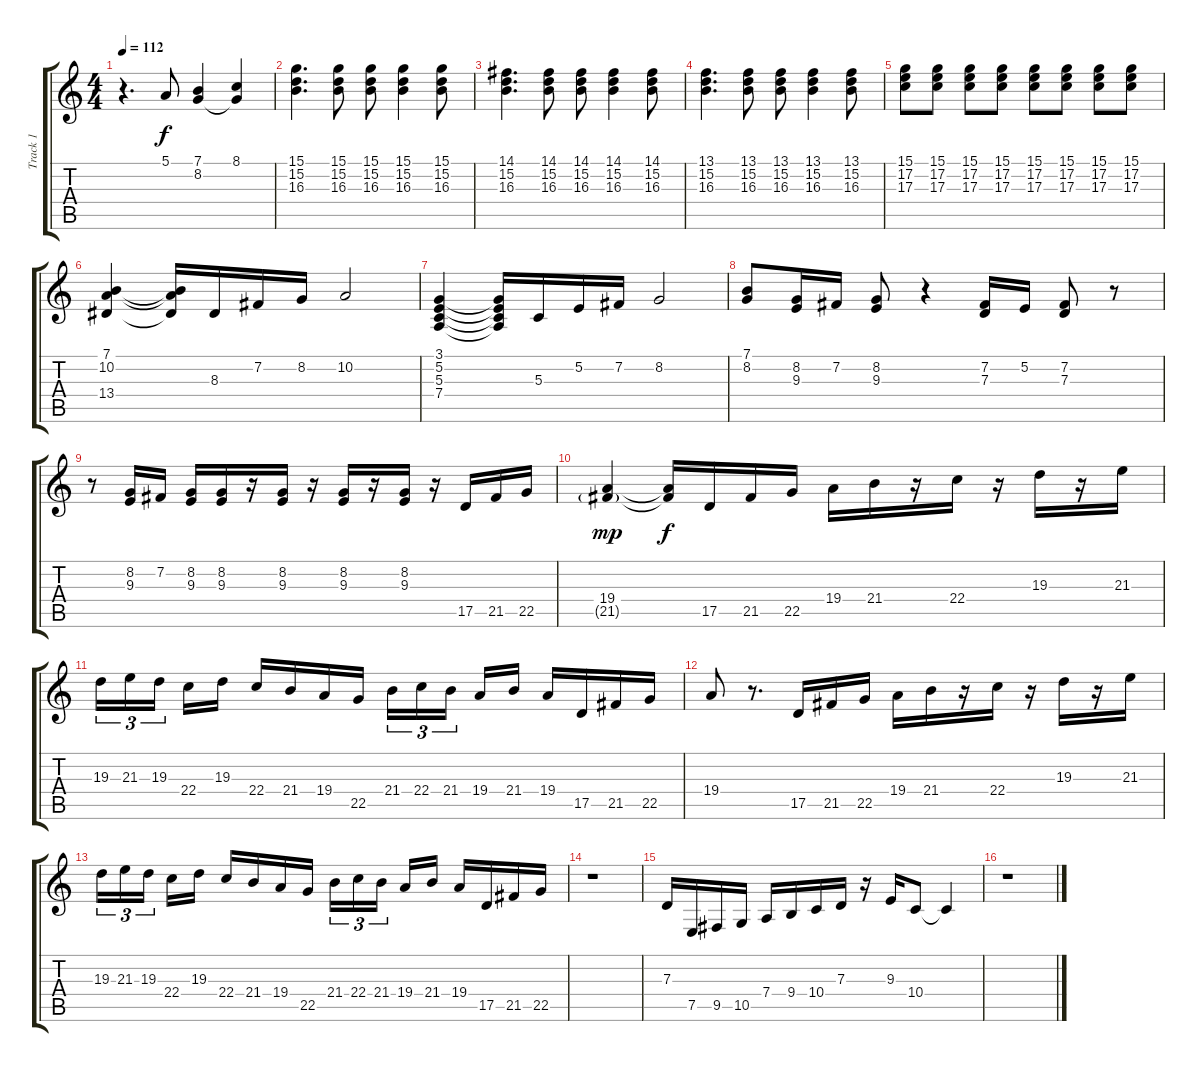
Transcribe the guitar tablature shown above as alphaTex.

\track ("Track 1" "Track 1") {instrument electricpiano1}
\staff {score tabs}
\tuning (E4 B3 G3 D3 A2 E2) {hide}
\ts (4 4)
\tempo 112
\clef g2
\ks c
r.4{d dy f} 5.1.8 (7.1 8.2).4 (8.1 8.2{t}).4 |
(15.1 15.2 16.3).4{d} (15.1 15.2 16.3).8 (15.1 15.2 16.3).8 (15.1 15.2 16.3).4 (15.1 15.2 16.3).8 |
(14.1 15.2 16.3).4{d} (14.1 15.2 16.3).8 (14.1 15.2 16.3).8 (14.1 15.2 16.3).4 (14.1 15.2 16.3).8 |
(13.1 15.2 16.3).4{d} (13.1 15.2 16.3).8 (13.1 15.2 16.3).8 (13.1 15.2 16.3).4 (13.1 15.2 16.3).8 |
(15.1 17.2 17.3).8 (15.1 17.2 17.3).8 (15.1 17.2 17.3).8 (15.1 17.2 17.3).8 (15.1 17.2 17.3).8 (15.1 17.2 17.3).8 (15.1 17.2 17.3).8 (15.1 17.2 17.3).8 |
(7.1 10.2 13.4).4 (7.1{t} 10.2{t} 13.4{t}).16 8.3.16 7.2.16 8.2.16 10.2.2 |
(3.1 5.2 5.3 7.4).4 (3.1{t} 5.2{t} 5.3{t} 7.4{t}).16 5.3.16 5.2.16 7.2.16 8.2.2 |
(7.1 8.2).8 (8.2 9.3).16 7.2.16 (8.2 9.3).8 r.4 (7.2 7.3).16 5.2.16 (7.2 7.3).8 r.8 |
r.8 (8.2 9.3).16 7.2.16 (8.2 9.3).16 (8.2 9.3).16 r.16 (8.2 9.3).16 r.16 (8.2 9.3).16 r.16 (8.2 9.3).16 r.16 17.5.16 21.5.16 22.5.16 |
(19.4 21.5{g}).4{dy mp} (19.4{t} 21.5{t}).16{dy f} 17.5.16 21.5.16 22.5.16 19.4.16 21.4.16 r.16 22.4.16 r.16 19.3.16 r.16 21.3.16 |
19.3.16{tu (3 2)} 21.3.16{tu (3 2)} 19.3.16{tu (3 2) beam splitsecondary} 22.4.16 19.3.16 22.4.16 21.4.16 19.4.16 22.5.16 21.4.16{tu (3 2)} 22.4.16{tu (3 2)} 21.4.16{tu (3 2) beam splitsecondary} 19.4.16 21.4.16 19.4.16 17.5.16 21.5.16 22.5.16 |
19.4.8 r.8{d} 17.5.16 21.5.16 22.5.16 19.4.16 21.4.16 r.16 22.4.16 r.16 19.3.16 r.16 21.3.16 |
19.3.16{tu (3 2)} 21.3.16{tu (3 2)} 19.3.16{tu (3 2) beam splitsecondary} 22.4.16 19.3.16 22.4.16 21.4.16 19.4.16 22.5.16 21.4.16{tu (3 2)} 22.4.16{tu (3 2)} 21.4.16{tu (3 2) beam splitsecondary} 19.4.16 21.4.16 19.4.16 17.5.16 21.5.16 22.5.16 |
r.1 |
7.3.16 7.5.16 9.5.16 10.5.16 7.4.16 9.4.16 10.4.16 7.3.16 r.16 9.3.16 10.4.8 10.4{t}.4 |
r.1
